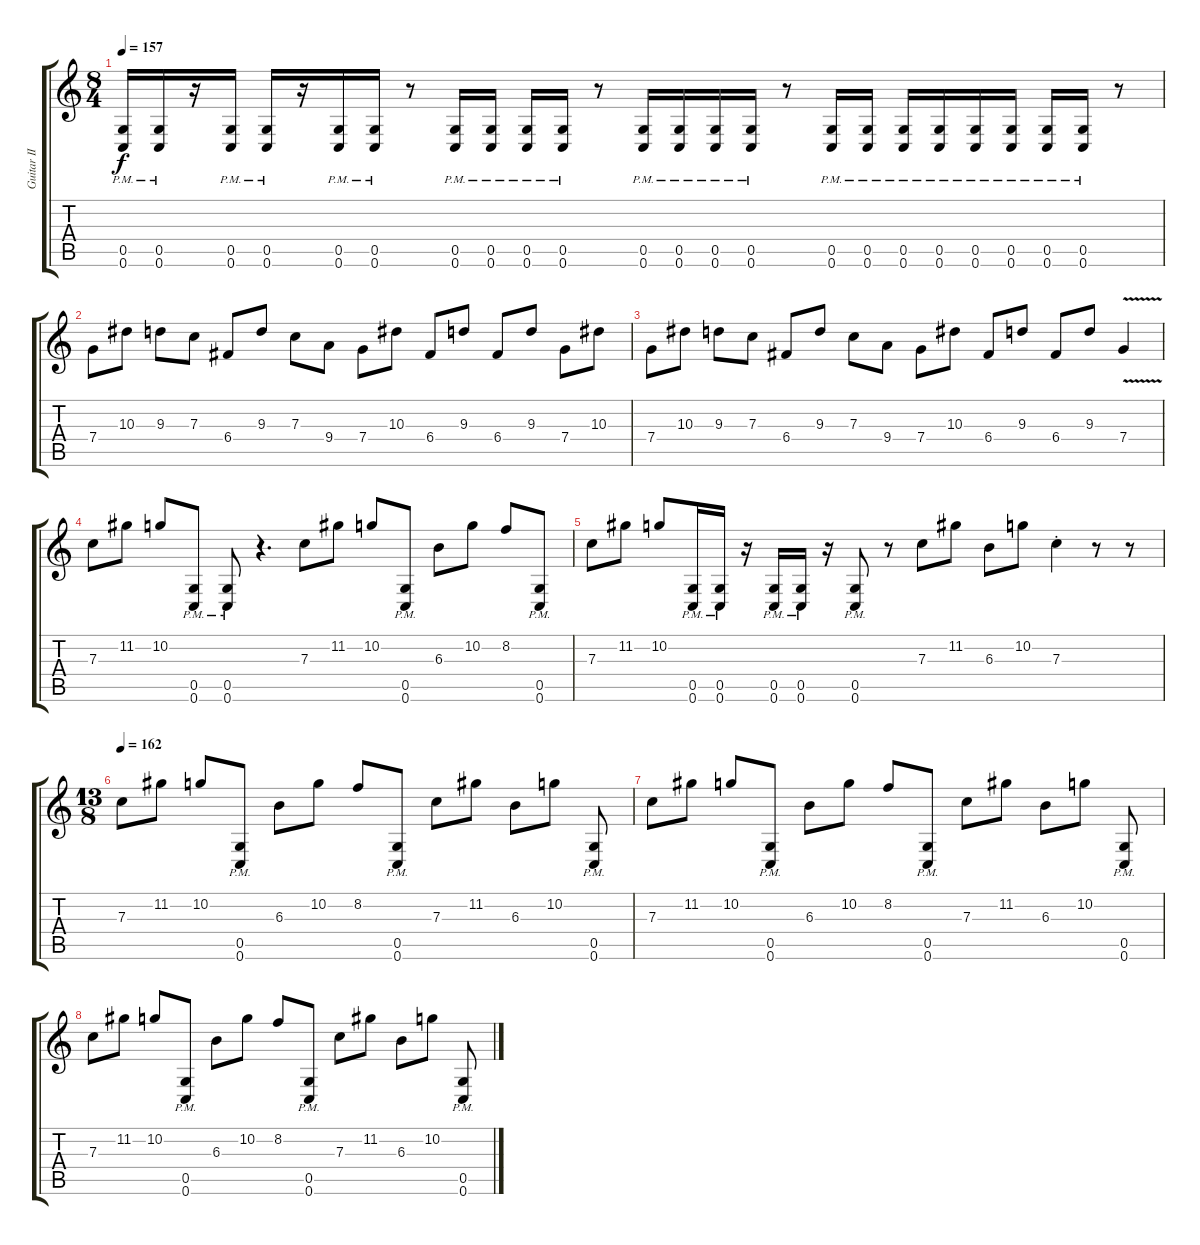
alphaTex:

\track ("Guitar II" "Guitar II") {instrument overdrivenguitar}
\staff {score tabs}
\tuning (D4 A3 F3 C3 G2 C2) {hide}
\ts (8 4)
\tempo 157
\clef g2
\ks c
(0.5{pm} 0.6{pm}).16{dy f} (0.5{pm} 0.6{pm}).16 r.16 (0.5{pm} 0.6{pm}).16 (0.5{pm} 0.6{pm}).16 r.16 (0.5{pm} 0.6{pm}).16 (0.5{pm} 0.6{pm}).16 r.8 (0.5{pm} 0.6{pm}).16 (0.5{pm} 0.6{pm}).16 (0.5{pm} 0.6{pm}).16 (0.5{pm} 0.6{pm}).16 r.8 (0.5{pm} 0.6{pm}).16 (0.5{pm} 0.6{pm}).16 (0.5{pm} 0.6{pm}).16 (0.5{pm} 0.6{pm}).16 r.8 (0.5{pm} 0.6{pm}).16 (0.5{pm} 0.6{pm}).16 (0.5{pm} 0.6{pm}).16 (0.5{pm} 0.6{pm}).16 (0.5{pm} 0.6{pm}).16 (0.5{pm} 0.6{pm}).16 (0.5{pm} 0.6{pm}).16 (0.5{pm} 0.6{pm}).16 r.8 |
7.4.8 10.3.8 9.3.8 7.3.8 6.4.8 9.3.8 7.3.8 9.4.8 7.4.8 10.3.8 6.4.8 9.3.8 6.4.8 9.3.8 7.4.8 10.3.8 |
7.4.8 10.3.8 9.3.8 7.3.8 6.4.8 9.3.8 7.3.8 9.4.8 7.4.8 10.3.8 6.4.8 9.3.8 6.4.8 9.3.8 7.4{v}.4 |
7.3.8{balance 16} 11.2.8 10.2.8 (0.5{pm} 0.6{pm}).8 (0.5{pm} 0.6{pm}).8 r.4{d} 7.3.8 11.2.8 10.2.8 (0.5{pm} 0.6{pm}).8 6.3.8 10.2.8 8.2.8 (0.5{pm} 0.6{pm}).8 |
7.3.8 11.2.8 10.2.8 (0.5{pm} 0.6{pm}).16 (0.5{pm} 0.6{pm}).16 r.16 (0.5{pm} 0.6{pm}).16 (0.5{pm} 0.6{pm}).16 r.16 (0.5{pm} 0.6{pm}).8 r.8 7.3.8 11.2.8 6.3.8 10.2.8 7.3{st}.4 r.8 r.8 |
\ts (13 8)
\tempo 162
7.3.8 11.2.8 10.2.8 (0.5{pm} 0.6{pm}).8 6.3.8 10.2.8 8.2.8 (0.5{pm} 0.6{pm}).8 7.3.8 11.2.8 6.3.8 10.2.8 (0.5{pm} 0.6{pm}).8 |
7.3.8 11.2.8 10.2.8 (0.5{pm} 0.6{pm}).8 6.3.8 10.2.8 8.2.8 (0.5{pm} 0.6{pm}).8 7.3.8 11.2.8 6.3.8 10.2.8 (0.5{pm} 0.6{pm}).8 |
7.3.8 11.2.8 10.2.8 (0.5{pm} 0.6{pm}).8 6.3.8 10.2.8 8.2.8 (0.5{pm} 0.6{pm}).8 7.3.8 11.2.8 6.3.8 10.2.8 (0.5{pm} 0.6{pm}).8
